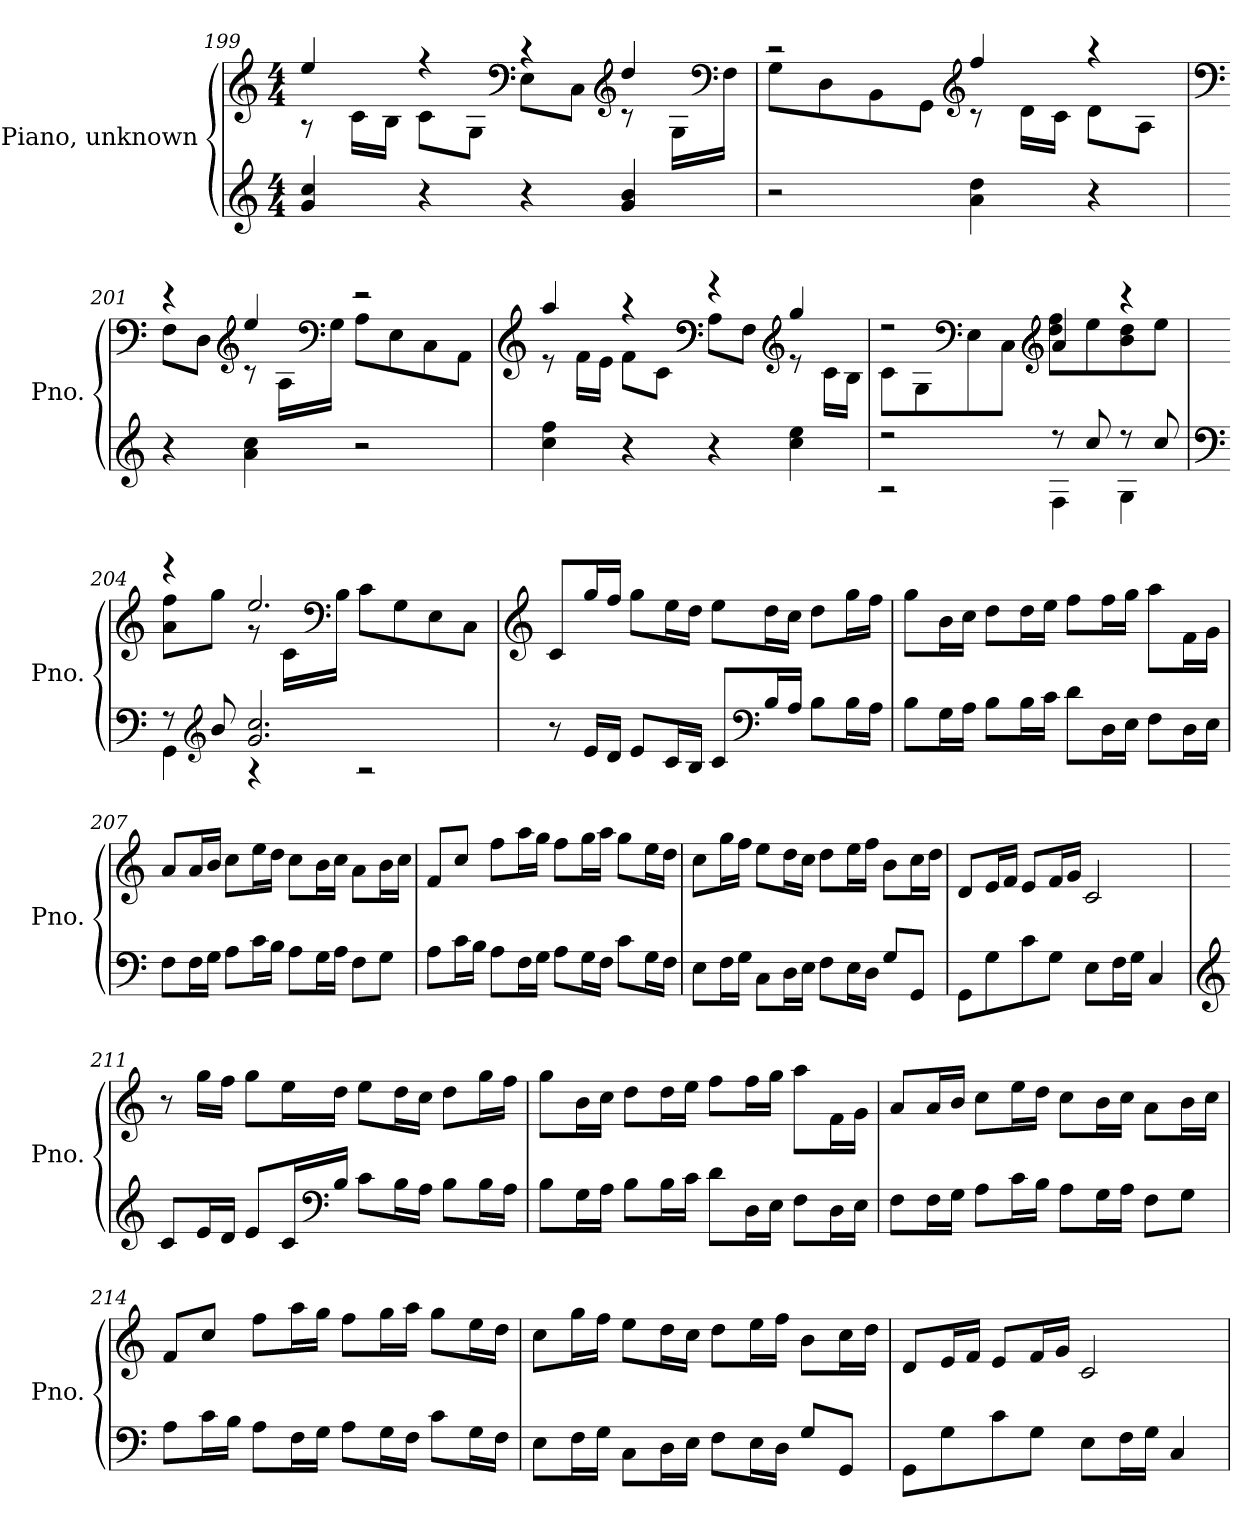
**kern	**kern
*part1	*part1
*staff2	*staff1
*I"Piano, unknown	*
*I'Pno.	*
!!LO:PB:g=z
*clefG2	*clefG2
*k[]	*k[]
*M4/4	*M4/4
=199	=199
*	*^
4g/ 4cc/	4ee/	8r
.	.	16c\LL
.	.	16B\JJ
4r	4r	8c\L
.	.	8G\J
*	*clefF4	*
4r	4r	8E\L
.	.	8C\J
*	*clefG2	*
4g/ 4b/	4dd/	8r
.	.	16G\LL
*	*clefF4	*
.	.	16F\JJ
=200	=200	=200
2r	2r	8G\L
.	.	8D\
.	.	8BB\
.	.	8GG\J
*	*clefG2	*
4a\ 4dd\	4ff/	8r
.	.	16d\LL
.	.	16c\JJ
4r	4r	8d\L
.	.	8A\J
=201	=201	=201
*	*clefF4	*
4r	4r	8F\L
.	.	8D\J
*	*clefG2	*
4a\ 4cc\	4ee/	8r
.	.	16A\LL
*	*clefF4	*
.	.	16G\JJ
2r	2r	8A\L
.	.	8E\
.	.	8C\
.	.	8AA\J
!!LO:LB:g=z	!!
=202	=202	=202
*	*clefG2	*
4cc\ 4ff\	4aa/	8r
.	.	16f\LL
.	.	16e\JJ
4r	4r	8f\L
.	.	8c\J
*	*clefF4	*
4r	4r	8A\L
.	.	8F\J
*	*clefG2	*
4cc\ 4ee\	4gg/	8r
.	.	16c\LL
.	.	16B\JJ
=203	=203	=203
*^	*	*
2r	2r	2r	8c\L
.	.	.	8G\
*	*	*clefF4	*
.	.	.	8E\
.	.	.	8C\J
*	*	*clefG2	*
8r	4F\	4a/	8dd\ 8ff\L
8cc/	.	.	8ee\
8r	4G\	4r	8b\ 8dd\
8cc/	.	.	8ee\J
=204	=204	=204	=204
*clefF4	*	*	*
8r	4GG\	4r	8a\ 8ff\L
*clefG2	*	*	*
8b/	.	.	8gg\J
2.g/ 2.cc/	4r	2.ee/	8r
.	.	.	16c\LL
*	*	*clefF4	*
.	.	.	16B\JJ
.	2r	.	8c\L
.	.	.	8G\
.	.	.	8E\
.	.	.	8C\J
*v	*v	*	*
*	*v	*v
!!LO:LB:g=z
=205	=205
*	*clefG2
8r	8c/L
16e/LL	16gg/L
16d/JJ	16ff/JJ
8e/L	8gg\L
16c/L	16ee\L
16B/JJ	16dd\JJ
8c/L	8ee\L
*clefF4	*
16B/L	16dd\L
16A/JJ	16cc\JJ
8B\L	8dd\L
16B\L	16gg\L
16A\JJ	16ff\JJ
=206	=206
8B\L	8gg\L
16G\L	16b\L
16A\JJ	16cc\JJ
8B\L	8dd\L
16B\L	16dd\L
16c\JJ	16ee\JJ
8d\L	8ff\L
16D\L	16ff\L
16E\JJ	16gg\JJ
8F\L	8aa\L
16D\L	16f\L
16E\JJ	16g\JJ
=207	=207
8F\L	8a/L
16F\L	16a/L
16G\JJ	16b/JJ
8A\L	8cc\L
16c\L	16ee\L
16B\JJ	16dd\JJ
8A\L	8cc\L
16G\L	16b\L
16A\JJ	16cc\JJ
8F\L	8a\L
8G\J	16b\L
.	16cc\JJ
!!LO:LB:g=z
=208	=208
8A\L	8f/L
16c\L	8cc/J
16B\JJ	.
8A\L	8ff\L
16F\L	16aa\L
16G\JJ	16gg\JJ
8A\L	8ff\L
16G\L	16gg\L
16F\JJ	16aa\JJ
8c\L	8gg\L
16G\L	16ee\L
16F\JJ	16dd\JJ
=209	=209
8E\L	8cc\L
16F\L	16gg\L
16G\JJ	16ff\JJ
8C\L	8ee\L
16D\L	16dd\L
16E\JJ	16cc\JJ
8F\L	8dd\L
16E\L	16ee\L
16D\JJ	16ff\JJ
8G/L	8b\L
8GG/J	16cc\L
.	16dd\JJ
=210	=210
8GG\L	8d/L
8G\	16e/L
.	16f/JJ
8c\	8e/L
8G\J	16f/L
.	16g/JJ
8E\L	2c/
16F\L	.
16G\JJ	.
4C/	.
!!LO:LB:g=z
=211	=211
*clefG2	*
8c/L	8r
16e/L	16gg\LL
16d/JJ	16ff\JJ
8e/L	8gg\L
16c/L	16ee\L
*clefF4	*
16B/JJ	16dd\JJ
8c\L	8ee\L
16B\L	16dd\L
16A\JJ	16cc\JJ
8B\L	8dd\L
16B\L	16gg\L
16A\JJ	16ff\JJ
=212	=212
8B\L	8gg\L
16G\L	16b\L
16A\JJ	16cc\JJ
8B\L	8dd\L
16B\L	16dd\L
16c\JJ	16ee\JJ
8d\L	8ff\L
16D\L	16ff\L
16E\JJ	16gg\JJ
8F\L	8aa\L
16D\L	16f\L
16E\JJ	16g\JJ
=213	=213
8F\L	8a/L
16F\L	16a/L
16G\JJ	16b/JJ
8A\L	8cc\L
16c\L	16ee\L
16B\JJ	16dd\JJ
8A\L	8cc\L
16G\L	16b\L
16A\JJ	16cc\JJ
8F\L	8a\L
8G\J	16b\L
.	16cc\JJ
!!LO:LB:g=z
=214	=214
8A\L	8f/L
16c\L	8cc/J
16B\JJ	.
8A\L	8ff\L
16F\L	16aa\L
16G\JJ	16gg\JJ
8A\L	8ff\L
16G\L	16gg\L
16F\JJ	16aa\JJ
8c\L	8gg\L
16G\L	16ee\L
16F\JJ	16dd\JJ
=215	=215
8E\L	8cc\L
16F\L	16gg\L
16G\JJ	16ff\JJ
8C\L	8ee\L
16D\L	16dd\L
16E\JJ	16cc\JJ
8F\L	8dd\L
16E\L	16ee\L
16D\JJ	16ff\JJ
8G/L	8b\L
8GG/J	16cc\L
.	16dd\JJ
=216	=216
8GG\L	8d/L
8G\	16e/L
.	16f/JJ
8c\	8e/L
8G\J	16f/L
.	16g/JJ
8E\L	2c/
16F\L	.
16G\JJ	.
4C/	.
=	=
*-	*-
